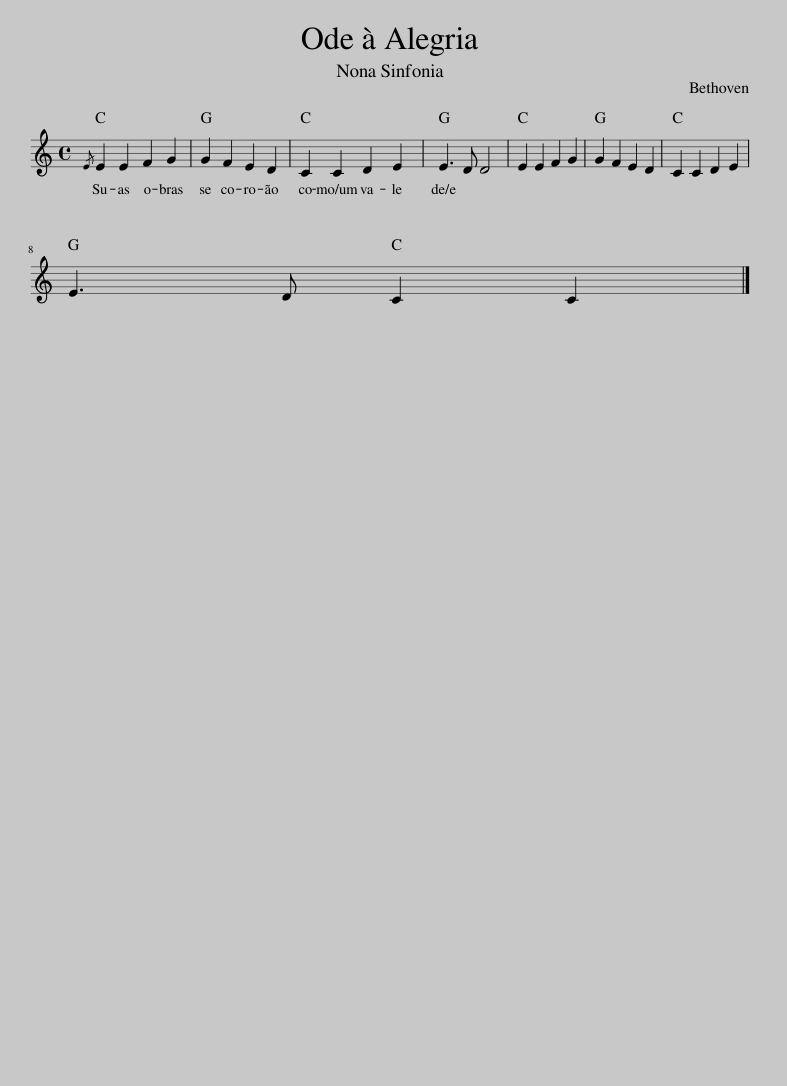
X:1
L:1/8
M:4/4
I:linebreak $
K:C
V:1 treble
V:1
{/E} E2 E2 F2 G2 | G2 F2 E2 D2 | C2 C2 D2 E2 | E3 D D4 | E2 E2 F2 G2 | %5
 G2 F2 E2 D2 | C2 C2 D2 E2 |$ E3 D C2 C2 |] %8
